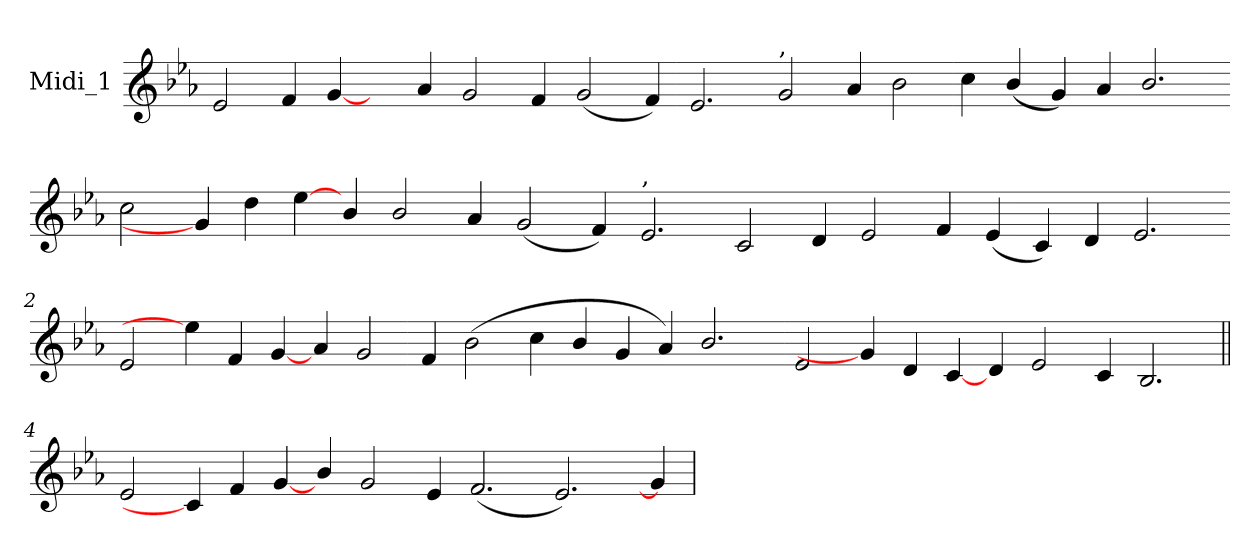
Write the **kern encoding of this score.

**kern
*part1
*staff1
*I"Midi_1
*clefG2
*k[b-e-a-]
*E-:
=
2e-
4f
[4g
4ryy
4a-
2g
4f
(<2g
4f)
2.e-
!LO:TX:a:t=,
2g
4a-
2b-
4cc
(<4b-/
4g/)
4a-/
2.b-/
!!LO:LB:g=z
=1-
2cc
4g]
4dd
[4ee-
4b-/
2b-/
4a-
(<2g
4f)
!LO:TX:a:t=,
2.e-
2c
4d
2e-
4f
(<4e-
4c)
4d
2.e-
!!LO:LB:g=z
=2-
2e-
4ee-]
4f
[4g
4a-
2g
4f
(<2b-
4cc
4b-/
4g/
4a-/)
2.b-/
!!LO:LB:g=z
=3-
2e-
4g]
4d
[4c
4d
2e-
4c
2.B-
=4||
2e-
4c]
4f
[4g
4b-/
2g
4e-
(<2.f
2.e-)
=5-
4g]
=
*-
